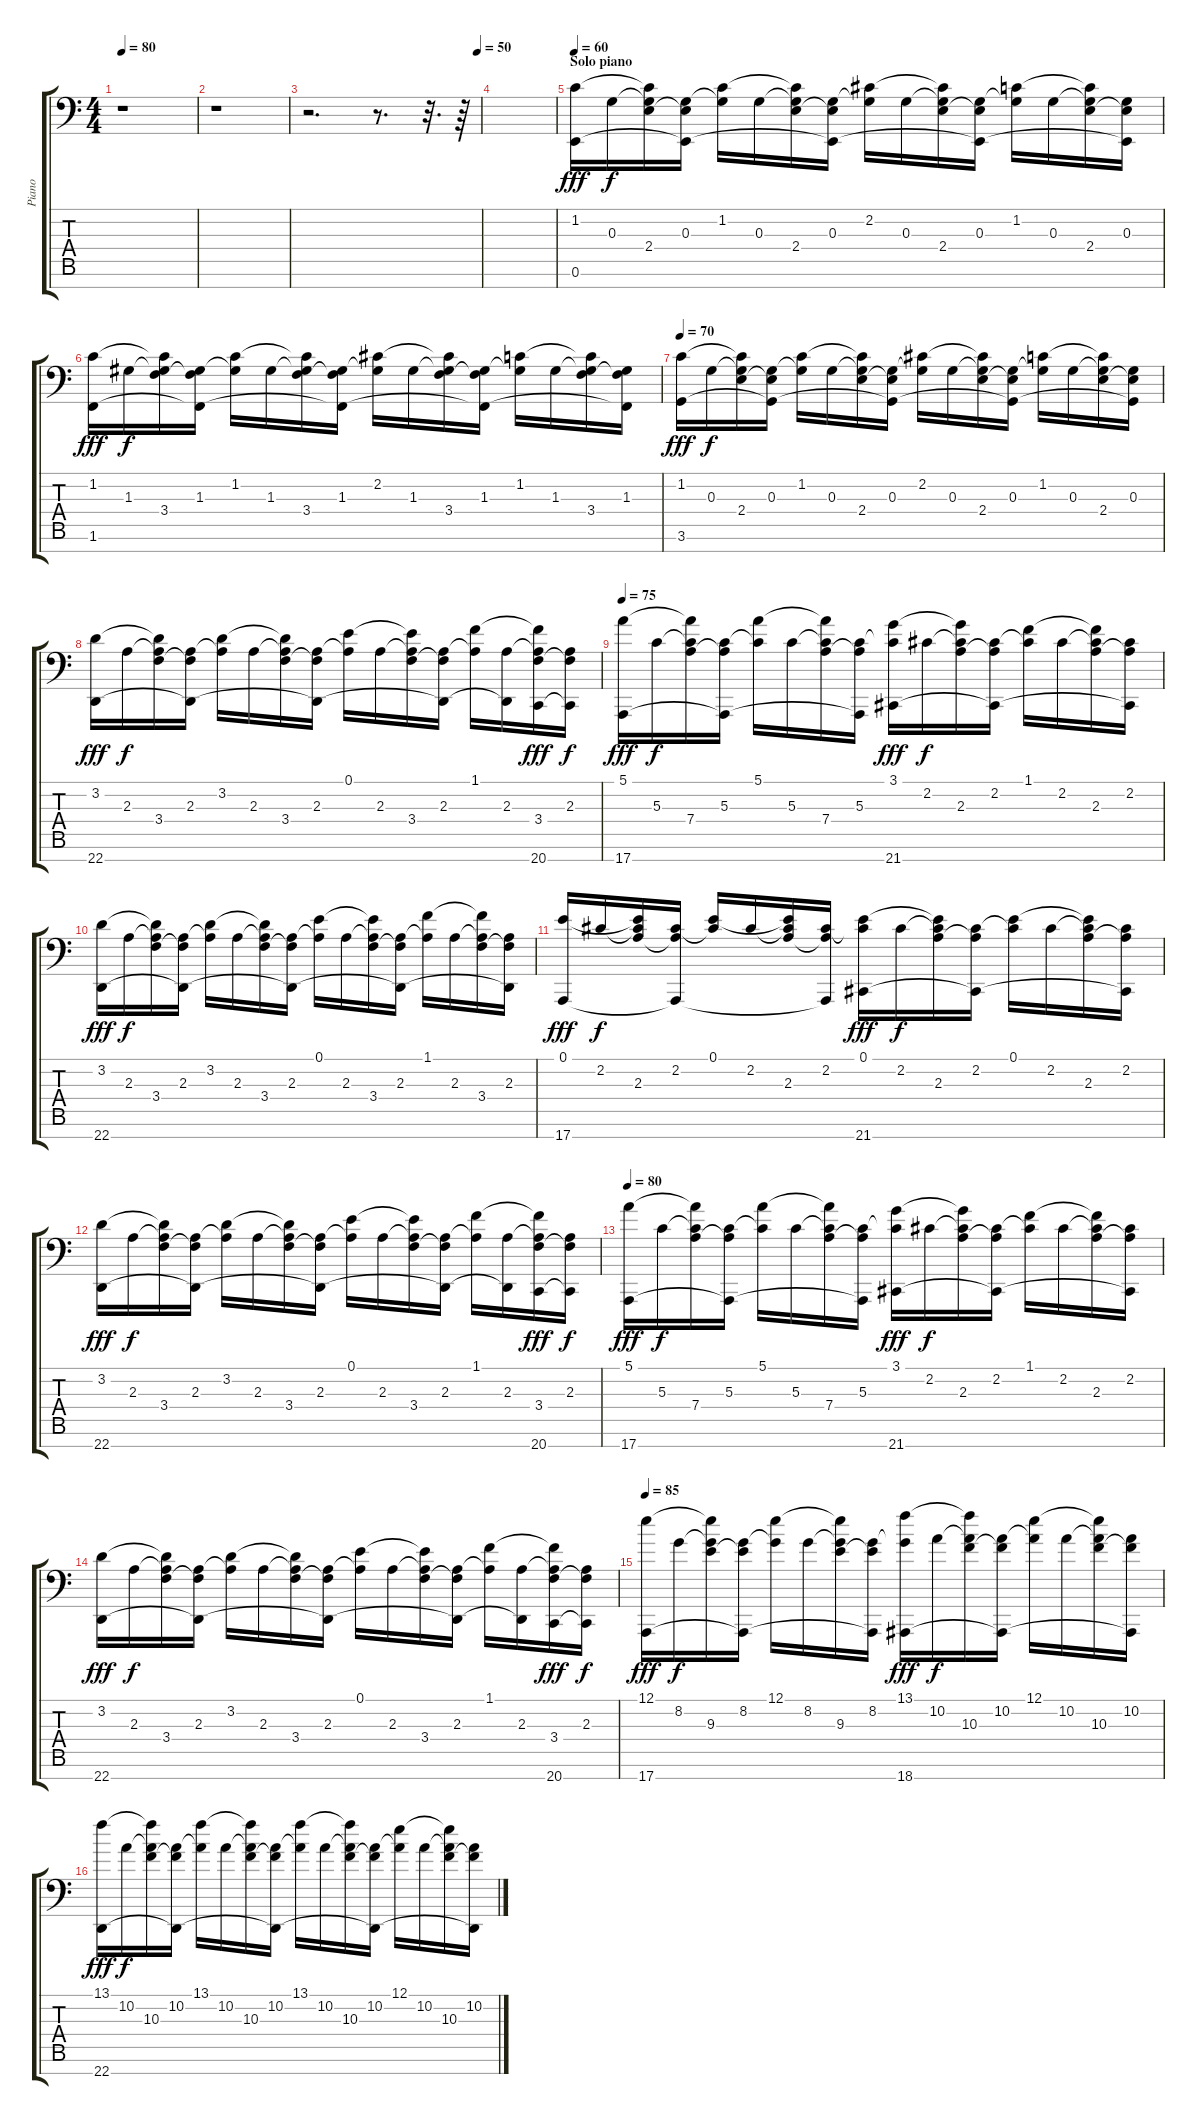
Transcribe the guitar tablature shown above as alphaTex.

\track ("Piano" "Piano") {instrument acousticgrandpiano}
\staff {score tabs}
\tuning (E4 B3 G3 D3 A2 E2 E0) {hide}
\ts (4 4)
\tempo 80
\clef f4
\ks c
r.1{dy fff} |
r.1 |
\tempo (50 0.984375)
r.2{d} r.8{d} r.32{d} r.64 |
|
\section ("" "Solo piano")
\tempo 60
(1.2 0.6).16 0.3.16{dy f} (1.2{t} 0.3{t} 2.4).16 (0.3 2.4{t} 0.6{t}).16 (1.2 0.3{t}).16 0.3.16 (1.2{t} 0.3{t} 2.4).16 (0.3 2.4{t} 0.6{t}).16 (2.2 0.3{t}).16 0.3.16 (2.2{t} 0.3{t} 2.4).16 (0.3 2.4{t} 0.6{t}).16 (1.2 0.3{t}).16 0.3.16 (1.2{t} 0.3{t} 2.4).16 (0.3 2.4{t} 0.6{t}).16 |
(1.2 1.6).16{dy fff} 1.3.16{dy f} (1.2{t} 1.3{t} 3.4).16 (1.3 3.4{t} 1.6{t}).16 (1.2 1.3{t}).16 1.3.16 (1.2{t} 1.3{t} 3.4).16 (1.3 3.4{t} 1.6{t}).16 (2.2 1.3{t}).16 1.3.16 (2.2{t} 1.3{t} 3.4).16 (1.3 3.4{t} 1.6{t}).16 (1.2 1.3{t}).16 1.3.16 (1.2{t} 1.3{t} 3.4).16 (1.3 3.4{t} 1.6{t}).16 |
\tempo 70
(1.2 3.6).16{dy fff} 0.3.16{dy f} (1.2{t} 0.3{t} 2.4).16 (0.3 2.4{t} 3.6{t}).16 (1.2 0.3{t}).16 0.3.16 (1.2{t} 0.3{t} 2.4).16 (0.3 2.4{t} 3.6{t}).16 (2.2 0.3{t}).16 0.3.16 (2.2{t} 0.3{t} 2.4).16 (0.3 2.4{t} 3.6{t}).16 (1.2 0.3{t}).16 0.3.16 (1.2{t} 0.3{t} 2.4).16 (0.3 2.4{t} 3.6{t}).16 |
(3.2 22.7).16{dy fff} 2.3.16{dy f} (3.2{t} 2.3{t} 3.4).16 (2.3 3.4{t} 22.7{t}).16 (3.2 2.3{t}).16 2.3.16 (3.2{t} 2.3{t} 3.4).16 (2.3 3.4{t} 22.7{t}).16 (0.1 2.3{t}).16 2.3.16 (0.1{t} 2.3{t} 3.4).16 (2.3 3.4{t} 22.7{t}).16 (1.1 2.3{t}).16 (2.3 22.7{t}).16 (1.1{t} 2.3{t} 3.4 20.7).16{dy fff} (2.3 3.4{t} 20.7{t}).16{dy f} |
\tempo 75
(5.1 17.7).16{dy fff} 5.3.16{dy f} (5.1{t} 5.3{t} 7.4).16 (5.3 7.4{t} 17.7{t}).16 (5.1 5.3{t}).16 5.3.16 (5.1{t} 5.3{t} 7.4).16 (5.3 7.4{t} 17.7{t}).16 (3.1 5.3{t} 21.7).16{dy fff} 2.2.16{dy f} (3.1{t} 2.2{t} 2.3).16 (2.2 2.3{t} 21.7{t}).16 (1.1 2.2{t}).16 2.2.16 (1.1{t} 2.2{t} 2.3).16 (2.2 2.3{t} 21.7{t}).16 |
(3.2 22.7).16{dy fff} 2.3.16{dy f} (3.2{t} 2.3{t} 3.4).16 (2.3 3.4{t} 22.7{t}).16 (3.2 2.3{t}).16 2.3.16 (3.2{t} 2.3{t} 3.4).16 (2.3 3.4{t} 22.7{t}).16 (0.1 2.3{t}).16 2.3.16 (0.1{t} 2.3{t} 3.4).16 (2.3 3.4{t} 22.7{t}).16 (1.1 2.3{t}).16 2.3.16 (1.1{t} 2.3{t} 3.4).16 (2.3 3.4{t} 22.7{t}).16 |
(0.1 17.7).16{dy fff} 2.2.16{dy f} (0.1{t} 2.2{t} 2.3).16 (2.2 2.3{t} 17.7{t}).16 (0.1 2.2{t}).16 2.2.16 (0.1{t} 2.2{t} 2.3).16 (2.2 2.3{t} 17.7{t}).16 (0.1 2.2{t} 21.7).16{dy fff} 2.2.16{dy f} (0.1{t} 2.2{t} 2.3).16 (2.2 2.3{t} 21.7{t}).16 (0.1 2.2{t}).16 2.2.16 (0.1{t} 2.2{t} 2.3).16 (2.2 2.3{t} 21.7{t}).16 |
(3.2 22.7).16{dy fff} 2.3.16{dy f} (3.2{t} 2.3{t} 3.4).16 (2.3 3.4{t} 22.7{t}).16 (3.2 2.3{t}).16 2.3.16 (3.2{t} 2.3{t} 3.4).16 (2.3 3.4{t} 22.7{t}).16 (0.1 2.3{t}).16 2.3.16 (0.1{t} 2.3{t} 3.4).16 (2.3 3.4{t} 22.7{t}).16 (1.1 2.3{t}).16 (2.3 22.7{t}).16 (1.1{t} 2.3{t} 3.4 20.7).16{dy fff} (2.3 3.4{t} 20.7{t}).16{dy f} |
\tempo 80
(5.1 17.7).16{dy fff} 5.3.16{dy f} (5.1{t} 5.3{t} 7.4).16 (5.3 7.4{t} 17.7{t}).16 (5.1 5.3{t}).16 5.3.16 (5.1{t} 5.3{t} 7.4).16 (5.3 7.4{t} 17.7{t}).16 (3.1 5.3{t} 21.7).16{dy fff} 2.2.16{dy f} (3.1{t} 2.2{t} 2.3).16 (2.2 2.3{t} 21.7{t}).16 (1.1 2.2{t}).16 2.2.16 (1.1{t} 2.2{t} 2.3).16 (2.2 2.3{t} 21.7{t}).16 |
(3.2 22.7).16{dy fff} 2.3.16{dy f} (3.2{t} 2.3{t} 3.4).16 (2.3 3.4{t} 22.7{t}).16 (3.2 2.3{t}).16 2.3.16 (3.2{t} 2.3{t} 3.4).16 (2.3 3.4{t} 22.7{t}).16 (0.1 2.3{t}).16 2.3.16 (0.1{t} 2.3{t} 3.4).16 (2.3 3.4{t} 22.7{t}).16 (1.1 2.3{t}).16 (2.3 22.7{t}).16 (1.1{t} 2.3{t} 3.4 20.7).16{dy fff} (2.3 3.4{t} 20.7{t}).16{dy f} |
\tempo 85
(12.1 17.7).16{dy fff} 8.2.16{dy f} (12.1{t} 8.2{t} 9.3).16 (8.2 9.3{t} 17.7{t}).16 (12.1 8.2{t}).16 8.2.16 (12.1{t} 8.2{t} 9.3).16 (8.2 9.3{t} 17.7{t}).16 (13.1 8.2{t} 18.7).16{dy fff} 10.2.16{dy f} (13.1{t} 10.2{t} 10.3).16 (10.2 10.3{t} 18.7{t}).16 (12.1 10.2{t}).16 10.2.16 (12.1{t} 10.2{t} 10.3).16 (10.2 10.3{t} 18.7{t}).16 |
(13.1 22.7).16{dy fff} 10.2.16{dy f} (13.1{t} 10.2{t} 10.3).16 (10.2 10.3{t} 22.7{t}).16 (13.1 10.2{t}).16 10.2.16 (13.1{t} 10.2{t} 10.3).16 (10.2 10.3{t} 22.7{t}).16 (13.1 10.2{t}).16 10.2.16 (13.1{t} 10.2{t} 10.3).16 (10.2 10.3{t} 22.7{t}).16 (12.1 10.2{t}).16 10.2.16 (12.1{t} 10.2{t} 10.3).16 (10.2 10.3{t} 22.7{t}).16
